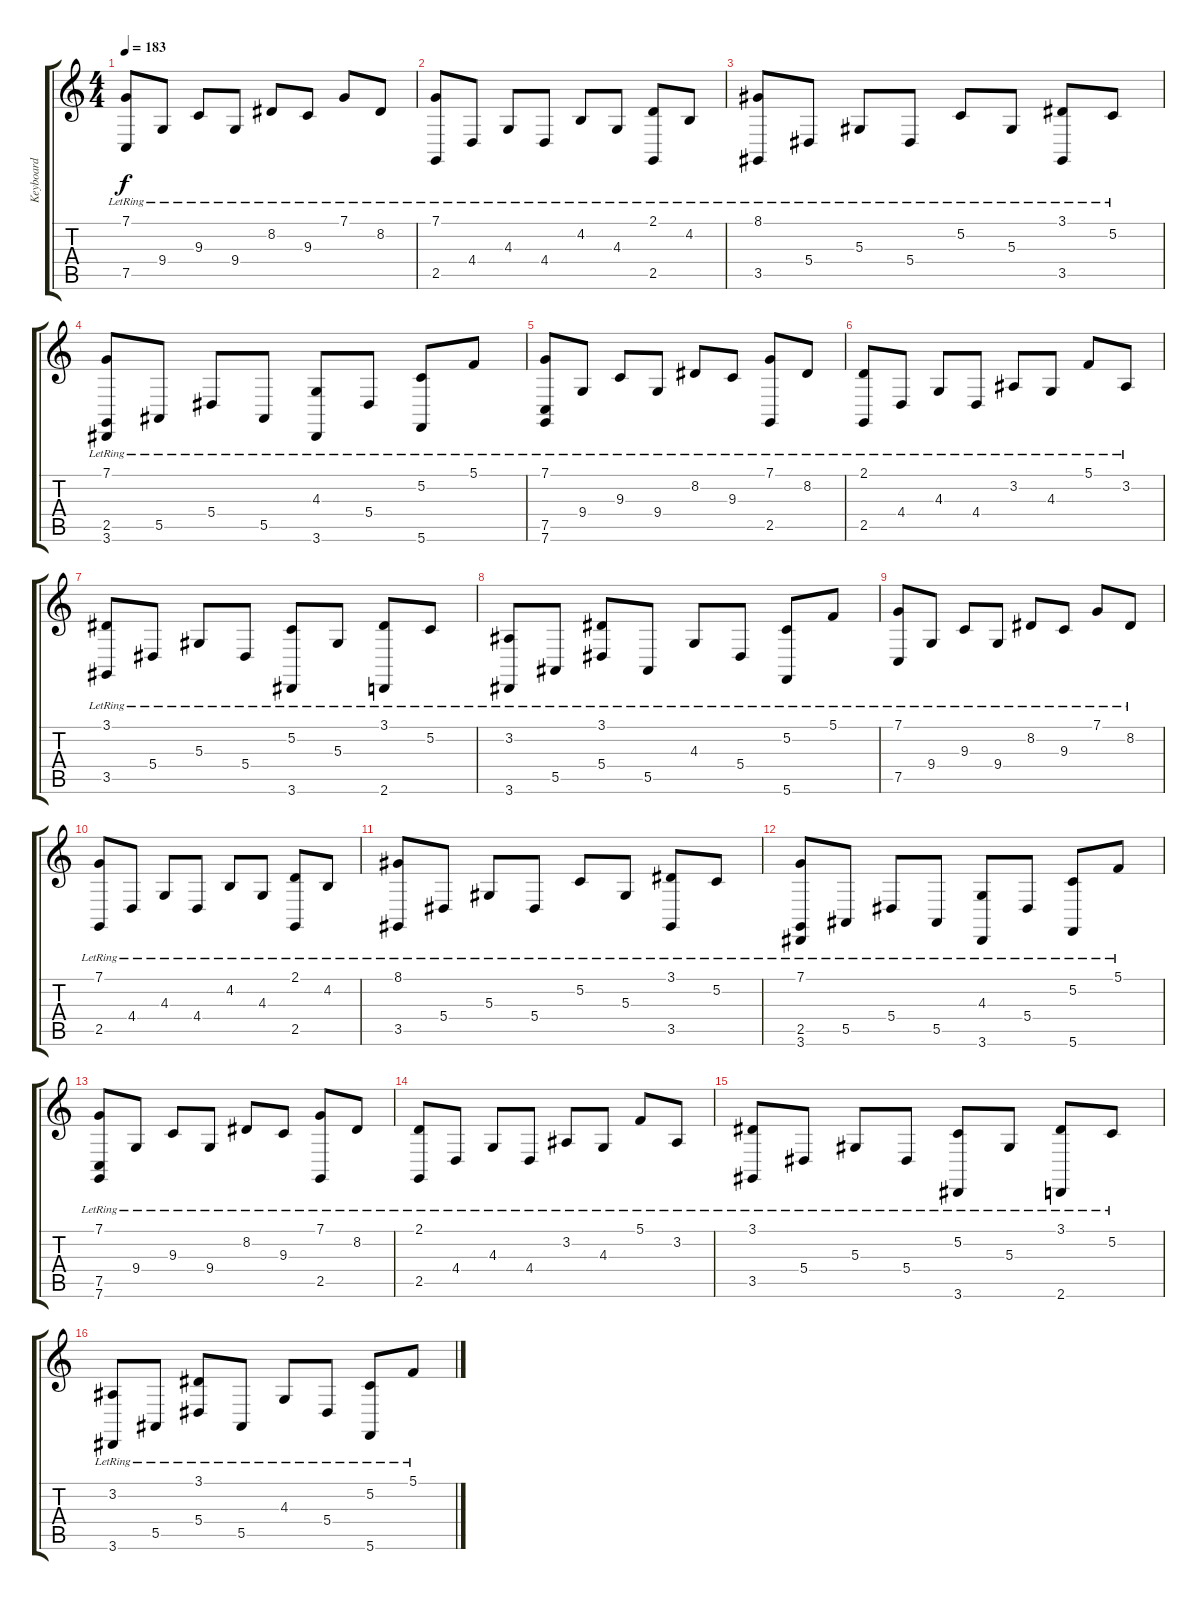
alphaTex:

\track ("Keyboard" "Keyboard") {instrument acousticgrandpiano}
\staff {score tabs}
\tuning (C4 G3 Eb3 Bb2 F2 C2) {hide}
\ts (4 4)
\tempo 183
\clef g2
\ks c
(7.1{lr} 7.5{lr}).8{dy f} 9.4{lr}.8 9.3{lr}.8 9.4{lr}.8 8.2{lr}.8 9.3{lr}.8 7.1{lr}.8 8.2{lr}.8 |
(7.1{lr} 2.5{lr}).8 4.4{lr}.8 4.3{lr}.8 4.4{lr}.8 4.2{lr}.8 4.3{lr}.8 (2.1{lr} 2.5{lr}).8 4.2{lr}.8 |
(8.1{lr} 3.5{lr}).8 5.4{lr}.8 5.3{lr}.8 5.4{lr}.8 5.2{lr}.8 5.3{lr}.8 (3.1{lr} 3.5{lr}).8 5.2{lr}.8 |
(7.1{lr} 2.5{lr} 3.6{lr}).8 5.5{lr}.8 5.4{lr}.8 5.5{lr}.8 (4.3{lr} 3.6{lr}).8 5.4{lr}.8 (5.2{lr} 5.6{lr}).8 5.1{lr}.8 |
(7.1{lr} 7.5{lr} 7.6{lr}).8 9.4{lr}.8 9.3{lr}.8 9.4{lr}.8 8.2{lr}.8 9.3{lr}.8 (7.1{lr} 2.5{lr}).8 8.2{lr}.8 |
(2.1{lr} 2.5{lr}).8 4.4{lr}.8 4.3{lr}.8 4.4{lr}.8 3.2{lr}.8 4.3{lr}.8 5.1{lr}.8 3.2{lr}.8 |
(3.1{lr} 3.5{lr}).8 5.4{lr}.8 5.3{lr}.8 5.4{lr}.8 (5.2{lr} 3.6{lr}).8 5.3{lr}.8 (3.1{lr} 2.6{lr}).8 5.2{lr}.8 |
(3.2{lr} 3.6{lr}).8 5.5{lr}.8 (3.1{lr} 5.4{lr}).8 5.5{lr}.8 4.3{lr}.8 5.4{lr}.8 (5.2{lr} 5.6{lr}).8 5.1{lr}.8 |
(7.1{lr} 7.5{lr}).8 9.4{lr}.8 9.3{lr}.8 9.4{lr}.8 8.2{lr}.8 9.3{lr}.8 7.1{lr}.8 8.2{lr}.8 |
(7.1{lr} 2.5{lr}).8 4.4{lr}.8 4.3{lr}.8 4.4{lr}.8 4.2{lr}.8 4.3{lr}.8 (2.1{lr} 2.5{lr}).8 4.2{lr}.8 |
(8.1{lr} 3.5{lr}).8 5.4{lr}.8 5.3{lr}.8 5.4{lr}.8 5.2{lr}.8 5.3{lr}.8 (3.1{lr} 3.5{lr}).8 5.2{lr}.8 |
(7.1{lr} 2.5{lr} 3.6{lr}).8 5.5{lr}.8 5.4{lr}.8 5.5{lr}.8 (4.3{lr} 3.6{lr}).8 5.4{lr}.8 (5.2{lr} 5.6{lr}).8 5.1{lr}.8 |
(7.1{lr} 7.5{lr} 7.6{lr}).8 9.4{lr}.8 9.3{lr}.8 9.4{lr}.8 8.2{lr}.8 9.3{lr}.8 (7.1{lr} 2.5{lr}).8 8.2{lr}.8 |
(2.1{lr} 2.5{lr}).8 4.4{lr}.8 4.3{lr}.8 4.4{lr}.8 3.2{lr}.8 4.3{lr}.8 5.1{lr}.8 3.2{lr}.8 |
(3.1{lr} 3.5{lr}).8 5.4{lr}.8 5.3{lr}.8 5.4{lr}.8 (5.2{lr} 3.6{lr}).8 5.3{lr}.8 (3.1{lr} 2.6{lr}).8 5.2{lr}.8 |
(3.2{lr} 3.6{lr}).8 5.5{lr}.8 (3.1{lr} 5.4{lr}).8 5.5{lr}.8 4.3{lr}.8 5.4{lr}.8 (5.2{lr} 5.6{lr}).8 5.1{lr}.8
